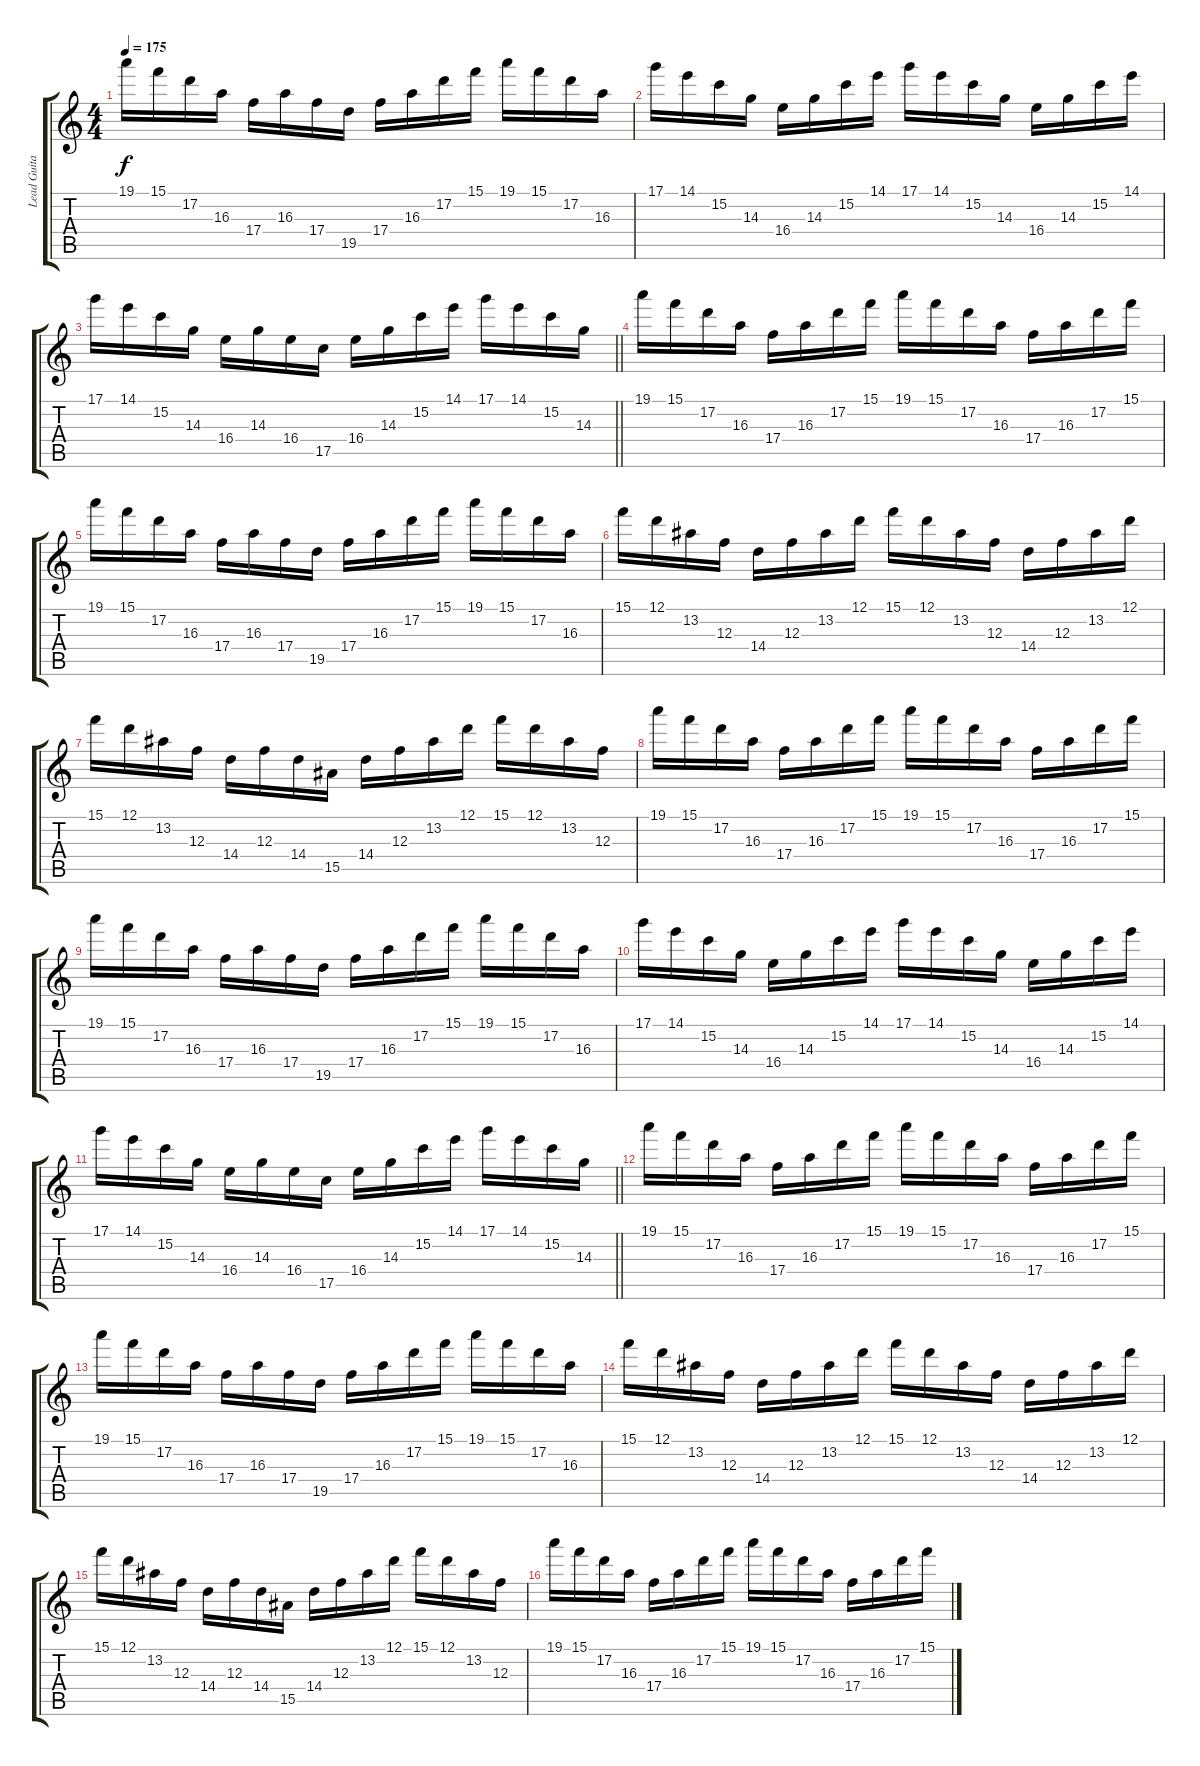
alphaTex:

\track ("Lead Guitar 1" "Lead Guita") {instrument overdrivenguitar}
\staff {score tabs}
\tuning (D4 A3 F3 C3 G2 D2) {hide}
\ts (4 4)
\tempo 175
\clef g2
\ks c
19.1.16{dy f} 15.1.16 17.2.16 16.3.16 17.4.16 16.3.16 17.4.16 19.5.16 17.4.16 16.3.16 17.2.16 15.1.16 19.1.16 15.1.16 17.2.16 16.3.16 |
17.1.16 14.1.16 15.2.16 14.3.16 16.4.16 14.3.16 15.2.16 14.1.16 17.1.16 14.1.16 15.2.16 14.3.16 16.4.16 14.3.16 15.2.16 14.1.16 |
\barLineRight lightlight
17.1.16 14.1.16 15.2.16 14.3.16 16.4.16 14.3.16 16.4.16 17.5.16 16.4.16 14.3.16 15.2.16 14.1.16 17.1.16 14.1.16 15.2.16 14.3.16 |
19.1.16 15.1.16 17.2.16 16.3.16 17.4.16 16.3.16 17.2.16 15.1.16 19.1.16 15.1.16 17.2.16 16.3.16 17.4.16 16.3.16 17.2.16 15.1.16 |
19.1.16 15.1.16 17.2.16 16.3.16 17.4.16 16.3.16 17.4.16 19.5.16 17.4.16 16.3.16 17.2.16 15.1.16 19.1.16 15.1.16 17.2.16 16.3.16 |
15.1.16 12.1.16 13.2.16 12.3.16 14.4.16 12.3.16 13.2.16 12.1.16 15.1.16 12.1.16 13.2.16 12.3.16 14.4.16 12.3.16 13.2.16 12.1.16 |
15.1.16 12.1.16 13.2.16 12.3.16 14.4.16 12.3.16 14.4.16 15.5.16 14.4.16 12.3.16 13.2.16 12.1.16 15.1.16 12.1.16 13.2.16 12.3.16 |
19.1.16 15.1.16 17.2.16 16.3.16 17.4.16 16.3.16 17.2.16 15.1.16 19.1.16 15.1.16 17.2.16 16.3.16 17.4.16 16.3.16 17.2.16 15.1.16 |
19.1.16 15.1.16 17.2.16 16.3.16 17.4.16 16.3.16 17.4.16 19.5.16 17.4.16 16.3.16 17.2.16 15.1.16 19.1.16 15.1.16 17.2.16 16.3.16 |
17.1.16 14.1.16 15.2.16 14.3.16 16.4.16 14.3.16 15.2.16 14.1.16 17.1.16 14.1.16 15.2.16 14.3.16 16.4.16 14.3.16 15.2.16 14.1.16 |
\barLineRight lightlight
17.1.16 14.1.16 15.2.16 14.3.16 16.4.16 14.3.16 16.4.16 17.5.16 16.4.16 14.3.16 15.2.16 14.1.16 17.1.16 14.1.16 15.2.16 14.3.16 |
19.1.16 15.1.16 17.2.16 16.3.16 17.4.16 16.3.16 17.2.16 15.1.16 19.1.16 15.1.16 17.2.16 16.3.16 17.4.16 16.3.16 17.2.16 15.1.16 |
19.1.16 15.1.16 17.2.16 16.3.16 17.4.16 16.3.16 17.4.16 19.5.16 17.4.16 16.3.16 17.2.16 15.1.16 19.1.16 15.1.16 17.2.16 16.3.16 |
15.1.16 12.1.16 13.2.16 12.3.16 14.4.16 12.3.16 13.2.16 12.1.16 15.1.16 12.1.16 13.2.16 12.3.16 14.4.16 12.3.16 13.2.16 12.1.16 |
15.1.16 12.1.16 13.2.16 12.3.16 14.4.16 12.3.16 14.4.16 15.5.16 14.4.16 12.3.16 13.2.16 12.1.16 15.1.16 12.1.16 13.2.16 12.3.16 |
19.1.16 15.1.16 17.2.16 16.3.16 17.4.16 16.3.16 17.2.16 15.1.16 19.1.16 15.1.16 17.2.16 16.3.16 17.4.16 16.3.16 17.2.16 15.1.16
